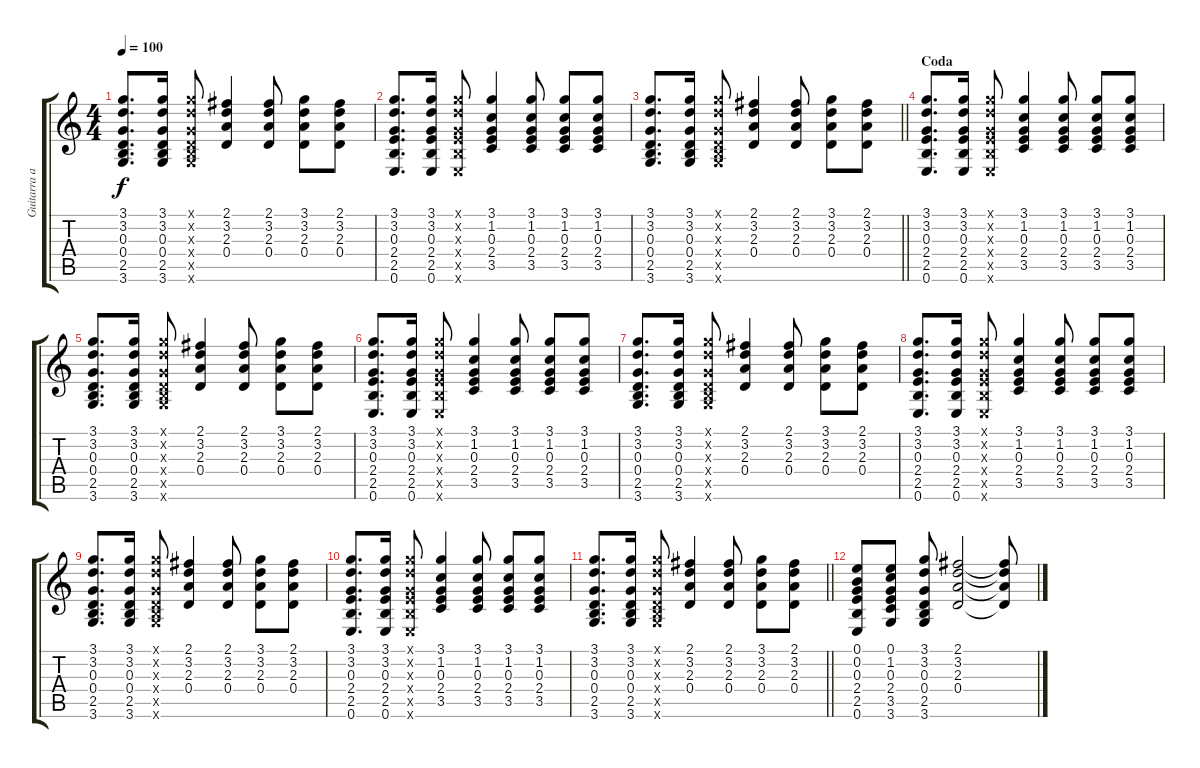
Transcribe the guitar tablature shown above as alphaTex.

\track ("Guitarra acústica" "Guitarra a") {instrument acousticguitarsteel}
\staff {score tabs}
\tuning (E4 B3 G3 D3 A2 E2) {hide}
\ts (4 4)
\tempo 100
\clef g2
\ks c
(3.1 3.2 0.3 0.4 2.5 3.6).8{d dy f} (3.1 3.2 0.3 0.4 2.5 3.6).16 (3.1{x} 3.2{x} 0.3{x} 0.4{x} 2.5{x} 3.6{x}).8 (2.1 3.2 2.3 0.4).4 (2.1 3.2 2.3 0.4).8 (3.1 3.2 2.3 0.4).8 (2.1 3.2 2.3 0.4).8 |
(3.1 3.2 0.3 2.4 2.5 0.6).8{d} (3.1 3.2 0.3 2.4 2.5 0.6).16 (3.1{x} 3.2{x} 0.3{x} 2.4{x} 2.5{x} 0.6{x}).8 (3.1 1.2 0.3 2.4 3.5).4 (3.1 1.2 0.3 2.4 3.5).8 (3.1 1.2 0.3 2.4 3.5).8 (3.1 1.2 0.3 2.4 3.5).8 |
\barLineRight lightlight
(3.1 3.2 0.3 0.4 2.5 3.6).8{d} (3.1 3.2 0.3 0.4 2.5 3.6).16 (3.1{x} 3.2{x} 0.3{x} 0.4{x} 2.5{x} 3.6{x}).8 (2.1 3.2 2.3 0.4).4 (2.1 3.2 2.3 0.4).8 (3.1 3.2 2.3 0.4).8 (2.1 3.2 2.3 0.4).8 |
\section ("" "Coda")
(3.1 3.2 0.3 2.4 2.5 0.6).8{d} (3.1 3.2 0.3 2.4 2.5 0.6).16 (3.1{x} 3.2{x} 0.3{x} 2.4{x} 2.5{x} 0.6{x}).8 (3.1 1.2 0.3 2.4 3.5).4 (3.1 1.2 0.3 2.4 3.5).8 (3.1 1.2 0.3 2.4 3.5).8 (3.1 1.2 0.3 2.4 3.5).8 |
(3.1 3.2 0.3 0.4 2.5 3.6).8{d} (3.1 3.2 0.3 0.4 2.5 3.6).16 (3.1{x} 3.2{x} 0.3{x} 0.4{x} 2.5{x} 3.6{x}).8 (2.1 3.2 2.3 0.4).4 (2.1 3.2 2.3 0.4).8 (3.1 3.2 2.3 0.4).8 (2.1 3.2 2.3 0.4).8 |
(3.1 3.2 0.3 2.4 2.5 0.6).8{d} (3.1 3.2 0.3 2.4 2.5 0.6).16 (3.1{x} 3.2{x} 0.3{x} 2.4{x} 2.5{x} 0.6{x}).8 (3.1 1.2 0.3 2.4 3.5).4 (3.1 1.2 0.3 2.4 3.5).8 (3.1 1.2 0.3 2.4 3.5).8 (3.1 1.2 0.3 2.4 3.5).8 |
(3.1 3.2 0.3 0.4 2.5 3.6).8{d} (3.1 3.2 0.3 0.4 2.5 3.6).16 (3.1{x} 3.2{x} 0.3{x} 0.4{x} 2.5{x} 3.6{x}).8 (2.1 3.2 2.3 0.4).4 (2.1 3.2 2.3 0.4).8 (3.1 3.2 2.3 0.4).8 (2.1 3.2 2.3 0.4).8 |
(3.1 3.2 0.3 2.4 2.5 0.6).8{d} (3.1 3.2 0.3 2.4 2.5 0.6).16 (3.1{x} 3.2{x} 0.3{x} 2.4{x} 2.5{x} 0.6{x}).8 (3.1 1.2 0.3 2.4 3.5).4 (3.1 1.2 0.3 2.4 3.5).8 (3.1 1.2 0.3 2.4 3.5).8 (3.1 1.2 0.3 2.4 3.5).8 |
(3.1 3.2 0.3 0.4 2.5 3.6).8{d} (3.1 3.2 0.3 0.4 2.5 3.6).16 (3.1{x} 3.2{x} 0.3{x} 0.4{x} 2.5{x} 3.6{x}).8 (2.1 3.2 2.3 0.4).4 (2.1 3.2 2.3 0.4).8 (3.1 3.2 2.3 0.4).8 (2.1 3.2 2.3 0.4).8 |
(3.1 3.2 0.3 2.4 2.5 0.6).8{d} (3.1 3.2 0.3 2.4 2.5 0.6).16 (3.1{x} 3.2{x} 0.3{x} 2.4{x} 2.5{x} 0.6{x}).8 (3.1 1.2 0.3 2.4 3.5).4 (3.1 1.2 0.3 2.4 3.5).8 (3.1 1.2 0.3 2.4 3.5).8 (3.1 1.2 0.3 2.4 3.5).8 |
\barLineRight lightlight
(3.1 3.2 0.3 0.4 2.5 3.6).8{d} (3.1 3.2 0.3 0.4 2.5 3.6).16 (3.1{x} 3.2{x} 0.3{x} 0.4{x} 2.5{x} 3.6{x}).8 (2.1 3.2 2.3 0.4).4 (2.1 3.2 2.3 0.4).8 (3.1 3.2 2.3 0.4).8 (2.1 3.2 2.3 0.4).8 |
(0.1 0.2 0.3 2.4 2.5 0.6).8 (0.1 1.2 0.3 2.4 3.5 3.6).8 (3.1 3.2 0.3 0.4 2.5 3.6).8 (2.1 3.2 2.3 0.4).2 (2.1{t} 3.2{t} 2.3{t} 0.4{t}).8
